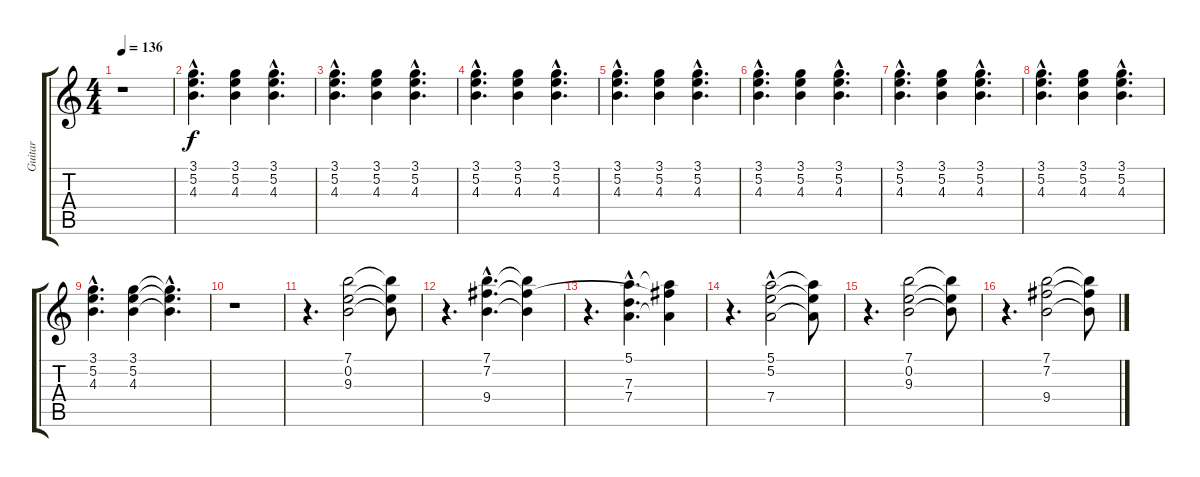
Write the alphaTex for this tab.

\track ("Guitar" "Guitar") {instrument distortionguitar}
\staff {score tabs}
\tuning (E4 B3 G3 D3 A2 E2) {hide}
\ts (4 4)
\tempo 136
\clef g2
\ks c
r.1{dy f} |
(3.1{hac} 5.2{hac} 4.3{hac}).4{d} (3.1 5.2 4.3).4 (3.1{hac} 5.2{hac} 4.3{hac}).4{d} |
(3.1{hac} 5.2{hac} 4.3{hac}).4{d} (3.1 5.2 4.3).4 (3.1{hac} 5.2{hac} 4.3{hac}).4{d} |
(3.1{hac} 5.2{hac} 4.3{hac}).4{d} (3.1 5.2 4.3).4 (3.1{hac} 5.2{hac} 4.3{hac}).4{d} |
(3.1{hac} 5.2{hac} 4.3{hac}).4{d} (3.1 5.2 4.3).4 (3.1{hac} 5.2{hac} 4.3{hac}).4{d} |
(3.1{hac} 5.2{hac} 4.3{hac}).4{d} (3.1 5.2 4.3).4 (3.1{hac} 5.2{hac} 4.3{hac}).4{d} |
(3.1{hac} 5.2{hac} 4.3{hac}).4{d} (3.1 5.2 4.3).4 (3.1{hac} 5.2{hac} 4.3{hac}).4{d} |
(3.1{hac} 5.2{hac} 4.3{hac}).4{d} (3.1 5.2 4.3).4 (3.1{hac} 5.2{hac} 4.3{hac}).4{d} |
(3.1{hac} 5.2{hac} 4.3{hac}).4{d} (3.1 5.2 4.3).4 (3.1{hac t} 5.2{hac t} 4.3{hac t}).4{d} |
r.1 |
r.4{d} (7.1 0.2 9.3).2 (7.1{t} 0.2{t} 9.3{t}).8 |
r.4{d} (7.1{hac} 7.2{hac} 9.4{hac}).4{d} (7.1{t} 7.2{t} 9.4{t}).4 |
r.4{d} (5.1{hac} 7.3{hac} 7.4{hac}).4{d} (5.1{t} 7.2{t} 7.4{t}).4 |
r.4{d} (5.1{hac} 5.2 7.4).2 (5.1{t} 5.2{t} 7.4{t}).8 |
r.4{d} (7.1 0.2 9.3).2 (7.1{t} 0.2{t} 9.3{t}).8 |
r.4{d} (7.1 7.2 9.4).2 (7.1{t} 7.2{t} 9.4{t}).8
